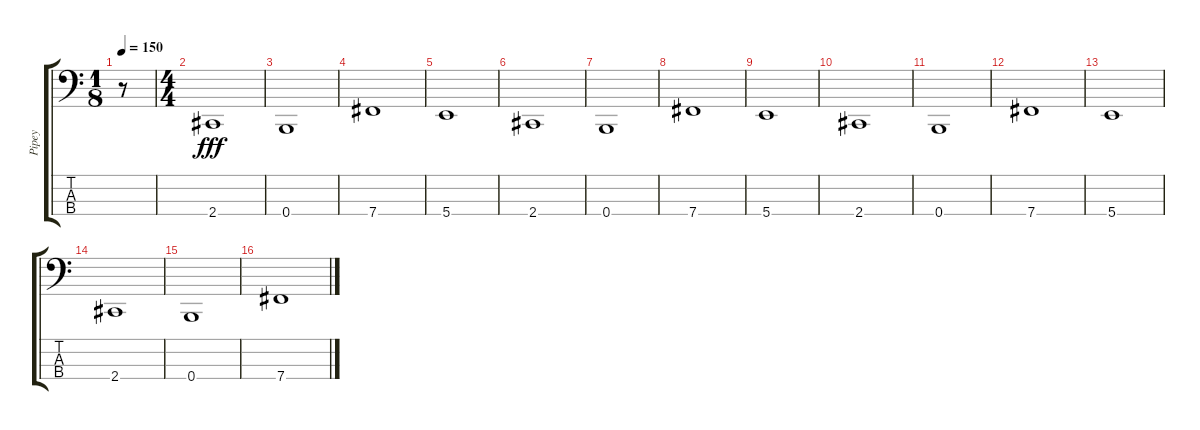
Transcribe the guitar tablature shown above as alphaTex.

\track ("Pipey" "Pipey") {instrument electricbasspick}
\staff {score tabs}
\tuning (E2 B1 Gb1 B0) {hide}
\ts (1 8)
\tempo 150
\clef f4
\ks c
r.8{dy fff instrument electricbasspick} |
\ts (4 4)
2.4.1 |
0.4.1 |
7.4.1 |
5.4.1 |
2.4.1 |
0.4.1 |
7.4.1 |
5.4.1 |
2.4.1 |
0.4.1 |
7.4.1 |
5.4.1 |
2.4.1 |
0.4.1 |
7.4.1
